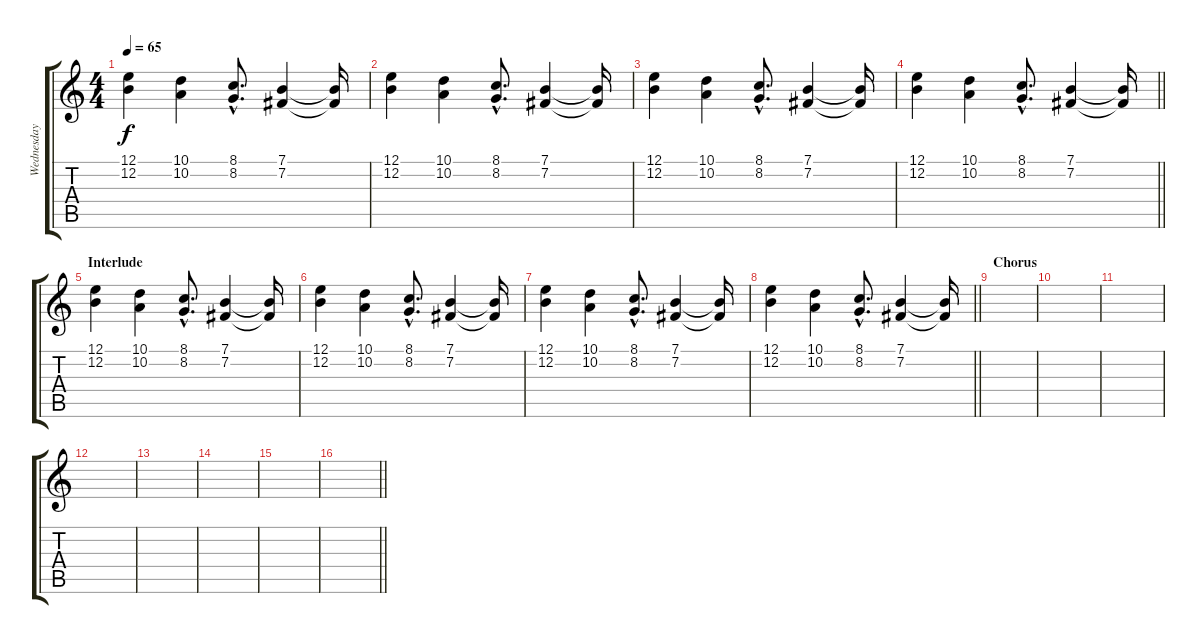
\track ("Wednesday 13 - Keyboard 2" "Wednesday ") {instrument churchorgan}
\staff {score tabs}
\tuning (E4 B3 G3 D3 A2 E2) {hide}
\ts (4 4)
\tempo 65
\clef g2
\ks c
(12.1 12.2).4{dy f} (10.1 10.2).4 (8.1{hac} 8.2{hac}).8{d} (7.1 7.2).4 (7.1{t} 7.2{t}).16 |
(12.1 12.2).4 (10.1 10.2).4 (8.1{hac} 8.2{hac}).8{d} (7.1 7.2).4 (7.1{t} 7.2{t}).16 |
(12.1 12.2).4 (10.1 10.2).4 (8.1{hac} 8.2{hac}).8{d} (7.1 7.2).4 (7.1{t} 7.2{t}).16 |
\barLineRight lightlight
(12.1 12.2).4 (10.1 10.2).4 (8.1{hac} 8.2{hac}).8{d} (7.1 7.2).4 (7.1{t} 7.2{t}).16 |
\section ("" "Interlude")
(12.1 12.2).4 (10.1 10.2).4 (8.1{hac} 8.2{hac}).8{d} (7.1 7.2).4 (7.1{t} 7.2{t}).16 |
(12.1 12.2).4 (10.1 10.2).4 (8.1{hac} 8.2{hac}).8{d} (7.1 7.2).4 (7.1{t} 7.2{t}).16 |
(12.1 12.2).4 (10.1 10.2).4 (8.1{hac} 8.2{hac}).8{d} (7.1 7.2).4 (7.1{t} 7.2{t}).16 |
\barLineRight lightlight
(12.1 12.2).4 (10.1 10.2).4 (8.1{hac} 8.2{hac}).8{d} (7.1 7.2).4 (7.1{t} 7.2{t}).16 |
\section ("" "Chorus")
|
|
|
|
|
|
|
\barLineRight lightlight
